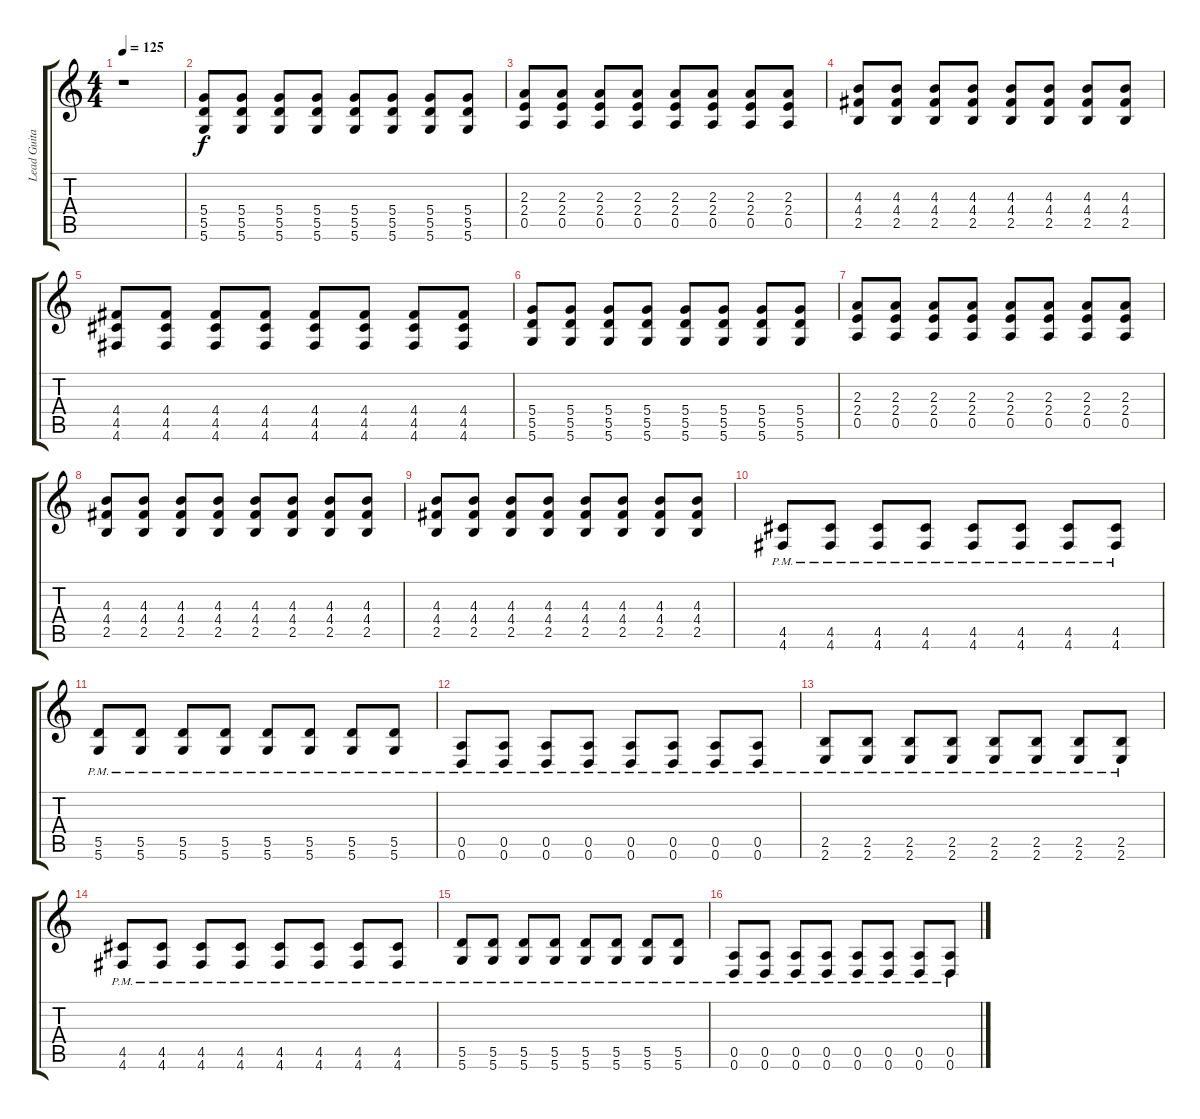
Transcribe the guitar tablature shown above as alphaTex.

\track ("Lead Guitar" "Lead Guita") {instrument distortionguitar}
\staff {score tabs}
\tuning (E4 B3 G3 D3 A2 D2) {hide}
\ts (4 4)
\tempo 125
\clef g2
\ks c
r.1{dy f instrument distortionguitar} |
(5.4 5.5 5.6).8 (5.4 5.5 5.6).8 (5.4 5.5 5.6).8 (5.4 5.5 5.6).8 (5.4 5.5 5.6).8 (5.4 5.5 5.6).8 (5.4 5.5 5.6).8 (5.4 5.5 5.6).8 |
(2.3 2.4 0.5).8 (2.3 2.4 0.5).8 (2.3 2.4 0.5).8 (2.3 2.4 0.5).8 (2.3 2.4 0.5).8 (2.3 2.4 0.5).8 (2.3 2.4 0.5).8 (2.3 2.4 0.5).8 |
(4.3 4.4 2.5).8 (4.3 4.4 2.5).8 (4.3 4.4 2.5).8 (4.3 4.4 2.5).8 (4.3 4.4 2.5).8 (4.3 4.4 2.5).8 (4.3 4.4 2.5).8 (4.3 4.4 2.5).8 |
(4.4 4.5 4.6).8 (4.4 4.5 4.6).8 (4.4 4.5 4.6).8 (4.4 4.5 4.6).8 (4.4 4.5 4.6).8 (4.4 4.5 4.6).8 (4.4 4.5 4.6).8 (4.4 4.5 4.6).8 |
(5.4 5.5 5.6).8 (5.4 5.5 5.6).8 (5.4 5.5 5.6).8 (5.4 5.5 5.6).8 (5.4 5.5 5.6).8 (5.4 5.5 5.6).8 (5.4 5.5 5.6).8 (5.4 5.5 5.6).8 |
(2.3 2.4 0.5).8 (2.3 2.4 0.5).8 (2.3 2.4 0.5).8 (2.3 2.4 0.5).8 (2.3 2.4 0.5).8 (2.3 2.4 0.5).8 (2.3 2.4 0.5).8 (2.3 2.4 0.5).8 |
(4.3 4.4 2.5).8 (4.3 4.4 2.5).8 (4.3 4.4 2.5).8 (4.3 4.4 2.5).8 (4.3 4.4 2.5).8 (4.3 4.4 2.5).8 (4.3 4.4 2.5).8 (4.3 4.4 2.5).8 |
(4.3 4.4 2.5).8 (4.3 4.4 2.5).8 (4.3 4.4 2.5).8 (4.3 4.4 2.5).8 (4.3 4.4 2.5).8 (4.3 4.4 2.5).8 (4.3 4.4 2.5).8 (4.3 4.4 2.5).8 |
(4.5{pm} 4.6{pm}).8 (4.5{pm} 4.6{pm}).8 (4.5{pm} 4.6{pm}).8 (4.5{pm} 4.6{pm}).8 (4.5{pm} 4.6{pm}).8 (4.5{pm} 4.6{pm}).8 (4.5{pm} 4.6{pm}).8 (4.5{pm} 4.6{pm}).8 |
(5.5{pm} 5.6{pm}).8 (5.5{pm} 5.6{pm}).8 (5.5{pm} 5.6{pm}).8 (5.5{pm} 5.6{pm}).8 (5.5{pm} 5.6{pm}).8 (5.5{pm} 5.6{pm}).8 (5.5{pm} 5.6{pm}).8 (5.5{pm} 5.6{pm}).8 |
(0.5{pm} 0.6{pm}).8 (0.5{pm} 0.6{pm}).8 (0.5{pm} 0.6{pm}).8 (0.5{pm} 0.6{pm}).8 (0.5{pm} 0.6{pm}).8 (0.5{pm} 0.6{pm}).8 (0.5{pm} 0.6{pm}).8 (0.5{pm} 0.6{pm}).8 |
(2.5{pm} 2.6{pm}).8 (2.5{pm} 2.6{pm}).8 (2.5{pm} 2.6{pm}).8 (2.5{pm} 2.6{pm}).8 (2.5{pm} 2.6{pm}).8 (2.5{pm} 2.6{pm}).8 (2.5{pm} 2.6{pm}).8 (2.5{pm} 2.6{pm}).8 |
(4.5{pm} 4.6{pm}).8 (4.5{pm} 4.6{pm}).8 (4.5{pm} 4.6{pm}).8 (4.5{pm} 4.6{pm}).8 (4.5{pm} 4.6{pm}).8 (4.5{pm} 4.6{pm}).8 (4.5{pm} 4.6{pm}).8 (4.5{pm} 4.6{pm}).8 |
(5.5{pm} 5.6{pm}).8 (5.5{pm} 5.6{pm}).8 (5.5{pm} 5.6{pm}).8 (5.5{pm} 5.6{pm}).8 (5.5{pm} 5.6{pm}).8 (5.5{pm} 5.6{pm}).8 (5.5{pm} 5.6{pm}).8 (5.5{pm} 5.6{pm}).8 |
(0.5{pm} 0.6{pm}).8 (0.5{pm} 0.6{pm}).8 (0.5{pm} 0.6{pm}).8 (0.5{pm} 0.6{pm}).8 (0.5{pm} 0.6{pm}).8 (0.5{pm} 0.6{pm}).8 (0.5{pm} 0.6{pm}).8 (0.5{pm} 0.6{pm}).8
